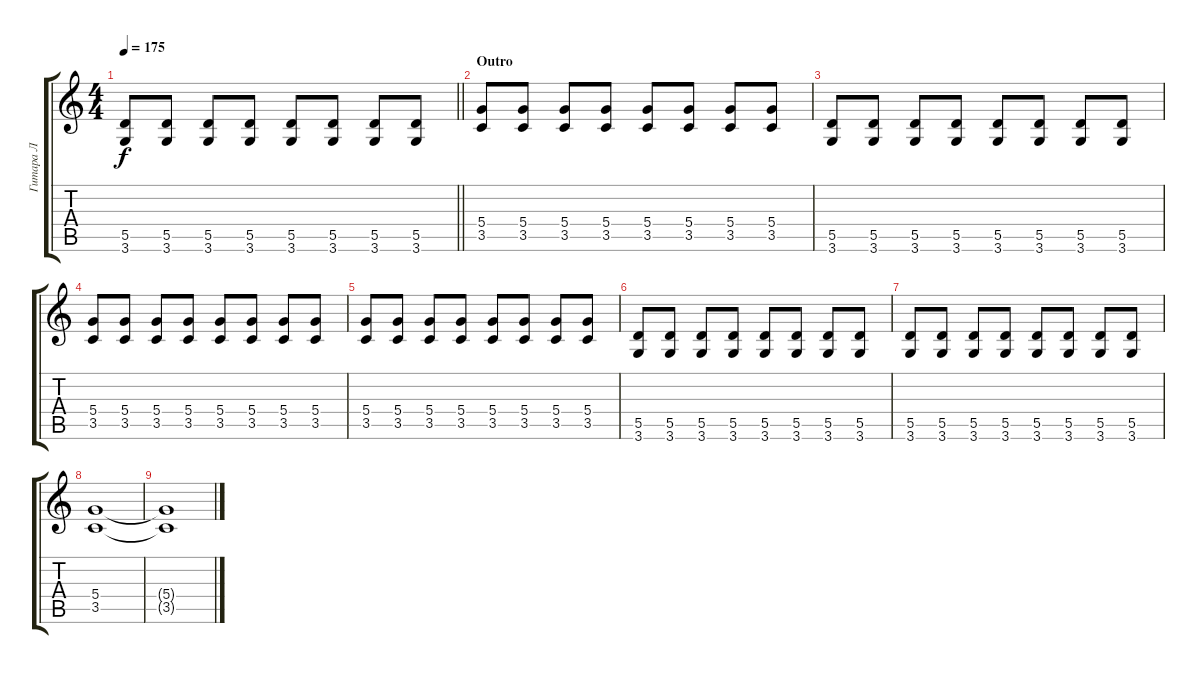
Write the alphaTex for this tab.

\track ("Гитара Л" "Гитара Л") {instrument distortionguitar}
\staff {score tabs}
\tuning (E4 B3 G3 D3 A2 E2) {hide}
\ts (4 4)
\tempo 175
\clef g2
\barLineRight lightlight
\ks c
(5.5 3.6).8{dy f} (5.5 3.6).8 (5.5 3.6).8 (5.5 3.6).8 (5.5 3.6).8 (5.5 3.6).8 (5.5 3.6).8 (5.5 3.6).8 |
\section ("" "Outro")
(5.4 3.5).8 (5.4 3.5).8 (5.4 3.5).8 (5.4 3.5).8 (5.4 3.5).8 (5.4 3.5).8 (5.4 3.5).8 (5.4 3.5).8 |
(5.5 3.6).8 (5.5 3.6).8 (5.5 3.6).8 (5.5 3.6).8 (5.5 3.6).8 (5.5 3.6).8 (5.5 3.6).8 (5.5 3.6).8 |
(5.4 3.5).8 (5.4 3.5).8 (5.4 3.5).8 (5.4 3.5).8 (5.4 3.5).8 (5.4 3.5).8 (5.4 3.5).8 (5.4 3.5).8 |
(5.4 3.5).8 (5.4 3.5).8 (5.4 3.5).8 (5.4 3.5).8 (5.4 3.5).8 (5.4 3.5).8 (5.4 3.5).8 (5.4 3.5).8 |
(5.5 3.6).8 (5.5 3.6).8 (5.5 3.6).8 (5.5 3.6).8 (5.5 3.6).8 (5.5 3.6).8 (5.5 3.6).8 (5.5 3.6).8 |
(5.5 3.6).8 (5.5 3.6).8 (5.5 3.6).8 (5.5 3.6).8 (5.5 3.6).8 (5.5 3.6).8 (5.5 3.6).8 (5.5 3.6).8 |
(5.4 3.5).1 |
(5.4{t} 3.5{t}).1
